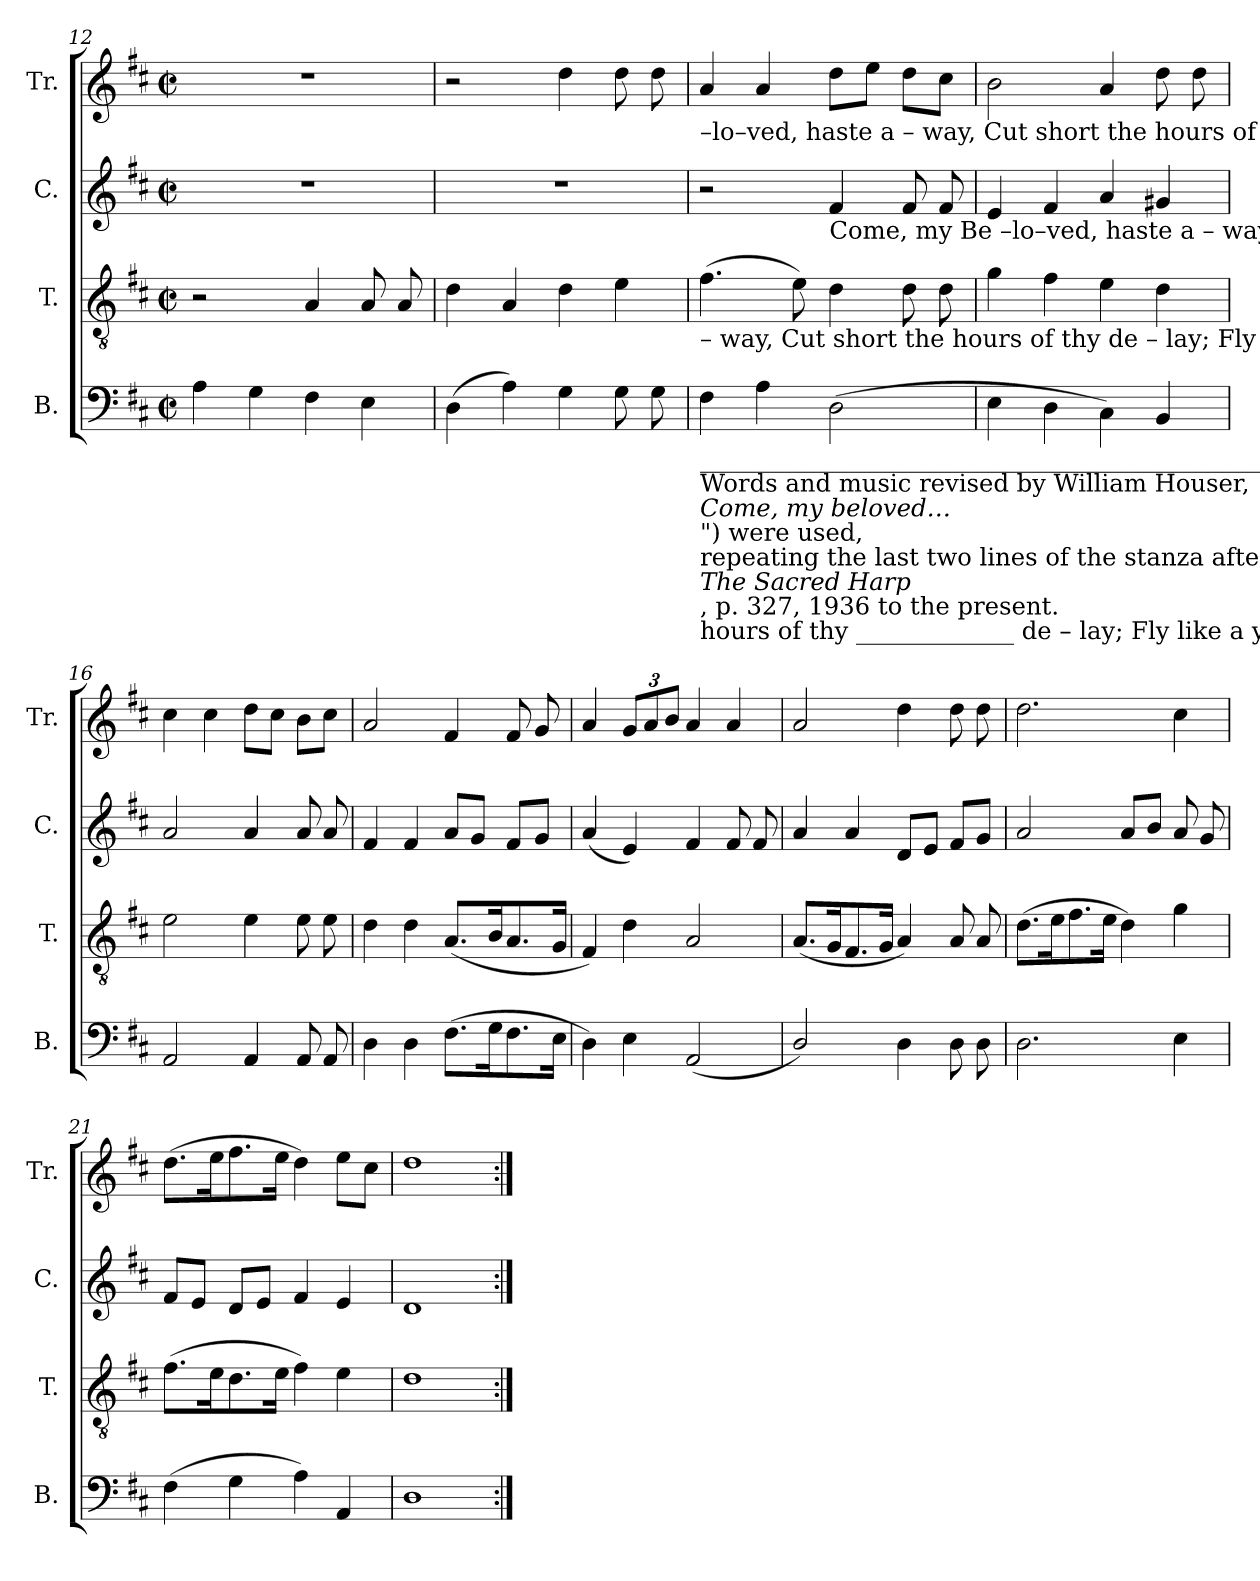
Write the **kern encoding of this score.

**kern	**kern	**kern	**kern
*part4	*part3	*part2	*part1
*staff4	*staff3	*staff2	*staff1
*I"B.	*I"T.	*I"C.	*I"Tr.
*I'B.	*I'T.	*I'C.	*I'Tr.
*clefF4	*clefGv2	*clefG2	*clefG2
*k[f#c#]	*k[f#c#]	*k[f#c#]	*k[f#c#]
*M2/2	*M2/2	*M2/2	*M2/2
*met(c|)	*met(c|)	*met(c|)	*met(c|)
=12	=12	=12	=12
4A!\	2r	1r	1r
4G!\	.	.	.
4F#!\	4A!/	.	.
4E!\	8A!/	.	.
.	8A!/	.	.
=13	=13	=13	=13
(4D!\	4d!\	1r	2r
4A!\)	4A!/	.	.
4G!\	4d!\	.	4dd!\
8G!\	4e!\	.	8dd!\
8G!\	.	.	8dd!\
!!LO:LB:g=z
=14	=14	=14	=14
!	!	!	!LO:TX:b:t=–lo–ved,  haste  a  –  way,   Cut short the hours of thy de   –    lay;   Fly     like    a     youth–ful  hart   or         roe              O  –   ver  the   hills                       where       spi          –         ces    grow.
!	!LO:TX:b:t=– way,  Cut  short the hours of thy de  – lay;    Fly  like  a   youth-ful  hart ________  or           roe                O        –       –        ver  the   hills ________ where       spi           –       ces     grow.                                                                  Fly like a.	!	!
!LO:TX:b:t=_______________________________________________________________________________________________________________________________________________________________________________________________________________________	!	!	!
!LO:TX:b:t=Words and music revised by William Houser, 1874. In the original version by Jacob Kimball (1784), the words of Watts' Hymn 78 ("	!	!	!
!LO:TX:b:i:t=Come, my beloved…	!	!	!
!LO:TX:b:t=") were used,	!	!	!
!LO:TX:b:t=repeating the last two lines of the stanza after the repeat.  Hauser's version was used in	!	!	!
!LO:TX:b:i:t=The Sacred Harp	!	!	!
!LO:TX:b:t=, p. 327, 1936 to the present.	!	!	!
!LO:TX:b:t=hours of thy _____________    de  –  lay;      Fly like  a  youth-ful hart _________  or          roe __________         O  –  ver  the   hills                        where      spi          –          ces    grow.                                                                  Fly like a.	!	!	!
4F#!\	(4.f#!\	2r	4a!/
4A!\	.	.	4a!/
.	8e!\)	.	.
!	!	!LO:TX:b:t=Come,  my  Be –lo–ved,  haste  a – way,  Cut short the hours of thy   de     –    lay;             Fly  like  a   youth – ful     hart   or           roe                 O  –  ver  the   hills   where   spices  grow.                                                                  Fly like a.	!
(2D!\	4d!\	4f#!/	8dd!\L
.	.	.	8ee!\J
.	8d!\	8f#!/	8dd!\L
.	8d!\	8f#!/	8cc#!\J
=15	=15	=15	=15
4E!\	4g!\	4e!/	2b!\
4D!\	4f#!\	4f#!/	.
4C#!\)	4e!\	4a!/	4a!/
4BB!/	4d!\	4g#X!/	8dd!\
.	.	.	8dd!\
=16	=16	=16	=16
2AA!/	2e!\	2a!/	4cc#!\
.	.	.	4cc#!\
4AA!/	4e!\	4a!/	8dd!\L
.	.	.	8cc#!\J
8AA!/	8e!\	8a!/	8b!\L
8AA!/	8e!\	8a!/	8cc#!\J
=17	=17	=17	=17
4D!\	4d!\	4f#!/	2a!/
4D!\	4d!\	4f#!/	.
(8.F#!\L	(8.A!/L	8a!/L	4f#!/
.	.	8g!/J	.
16G!\K	16B!/K	.	.
8.F#!\	8.A!/	8f#!/L	8f#!/
.	.	8g!/J	8g!/
16E!\Jk	16G!/Jk	.	.
=18	=18	=18	=18
4D!\)	4F#!/)	(4a!/	4a!/
*	*	*	*Xbrackettup
4E!\	4d!\	4e!/)	12g!/L
.	.	.	12a!/
.	.	.	12b!/J
(2AA!/	2A!/	4f#!/	4a!/
.	.	8f#!/	4a!/
.	.	8f#!/	.
=19	=19	=19	=19
2D!/)	(8.A!/L	4a!/	2a!/
.	16G!/K	.	.
.	8.F#!/	4a!/	.
.	16G!/Jk	.	.
4D!\	4A!/)	8d!/L	4dd!\
.	.	8e!/J	.
8D!\	8A!/	8f#!/L	8dd!\
8D!\	8A!/	8g!/J	8dd!\
=20	=20	=20	=20
2.D!\	(8.d!\L	2a!/	2.dd!\
.	16e!\K	.	.
.	8.f#!\	.	.
.	16e!\Jk	.	.
.	4d!\)	8a!/L	.
.	.	8b!/J	.
4E!\	4g!\	8a!/	4cc#!\
.	.	8g!/	.
=21	=21	=21	=21
(4F#!\	(8.f#!\L	8f#!/L	(8.dd!\L
.	.	8e!/J	.
.	16e!\K	.	16ee!\K
4G!\	8.d!\	8d!/L	8.ff#!\
.	.	8e!/J	.
.	16e!\Jk	.	16ee!\Jk
4A!\)	4f#!\)	4f#!/	4dd!\)
4AA!/	4e!\	4e!/	8ee!\L
.	.	.	8cc#!\J
=22	=22	=22	=22
1D!	1d!	1d!	1dd!
=:|!	=:|!	=:|!	=:|!
*-	*-	*-	*-
